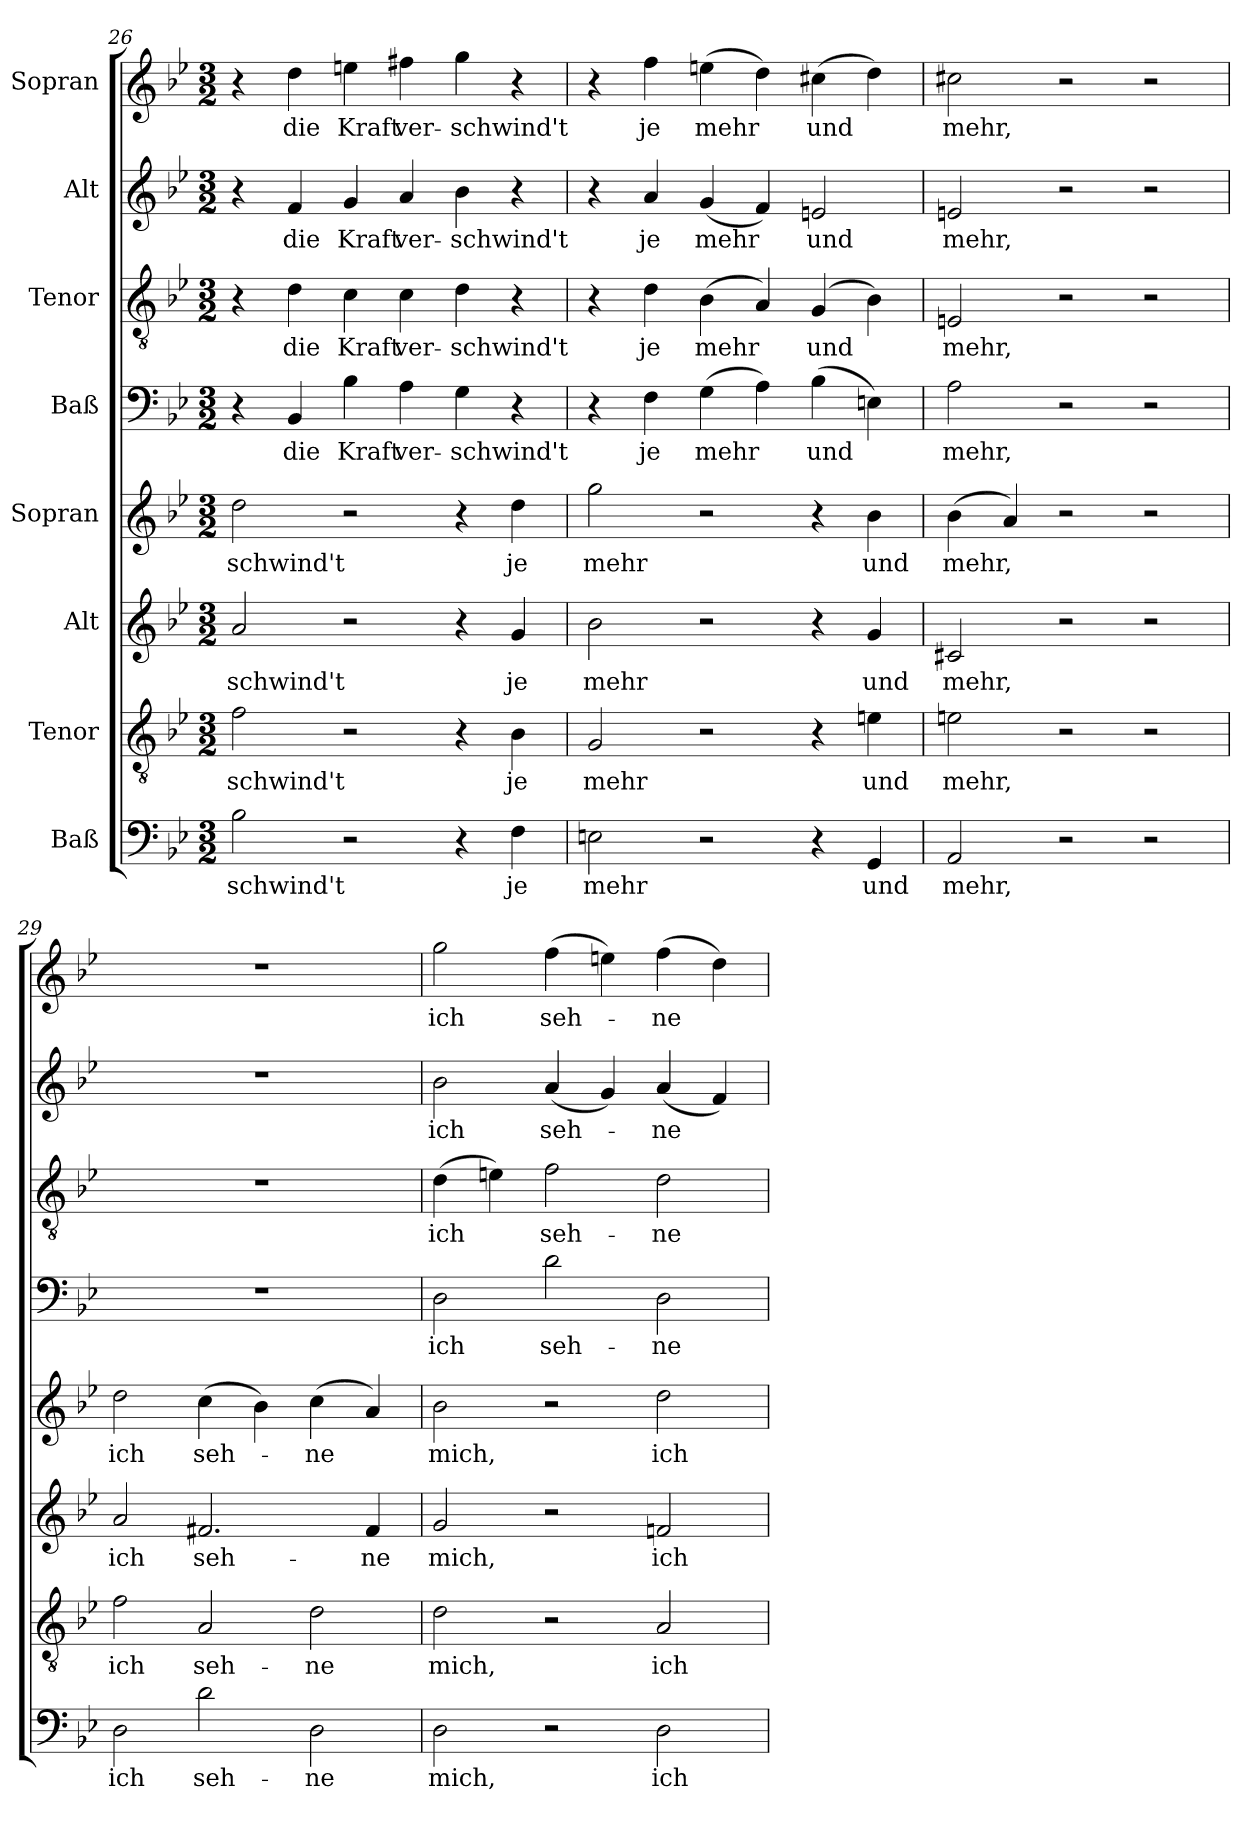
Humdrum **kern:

**kern	**text	**kern	**text	**kern	**text	**kern	**text	**kern	**text	**kern	**text	**kern	**text	**kern	**text
*part8	*part8	*part7	*part7	*part6	*part6	*part5	*part5	*part4	*part4	*part3	*part3	*part2	*part2	*part1	*part1
*staff8	*staff8	*staff7	*staff7	*staff6	*staff6	*staff5	*staff5	*staff4	*staff4	*staff3	*staff3	*staff2	*staff2	*staff1	*staff1
*I"Baß	*	*I"Tenor	*	*I"Alt	*	*I"Sopran	*	*I"Baß	*	*I"Tenor	*	*I"Alt	*	*I"Sopran	*
*clefF4	*	*clefGv2	*	*clefG2	*	*clefG2	*	*clefF4	*	*clefGv2	*	*clefG2	*	*clefG2	*
*k[b-e-]	*	*k[b-e-]	*	*k[b-e-]	*	*k[b-e-]	*	*k[b-e-]	*	*k[b-e-]	*	*k[b-e-]	*	*k[b-e-]	*
*g:	*	*g:	*	*g:	*	*g:	*	*g:	*	*g:	*	*g:	*	*g:	*
*M3/2	*	*M3/2	*	*M3/2	*	*M3/2	*	*M3/2	*	*M3/2	*	*M3/2	*	*M3/2	*
=26	=26	=26	=26	=26	=26	=26	=26	=26	=26	=26	=26	=26	=26	=26	=26
!	!LO:LY:b	!	!LO:LY:b	!	!LO:LY:b	!	!LO:LY:b	!	!	!	!	!	!	!	!
2B-\	-schwind't	2f\	-schwind't	2a/	-schwind't	2dd\	-schwind't	4r	.	4r	.	4r	.	4r	.
!	!	!	!	!	!	!	!	!	!LO:LY:b	!	!LO:LY:b	!	!LO:LY:b	!	!LO:LY:b
.	.	.	.	.	.	.	.	4BB-/	die	4d\	die	4f/	die	4dd\	die
!	!	!	!	!	!	!	!	!	!LO:LY:b	!	!LO:LY:b	!	!LO:LY:b	!	!LO:LY:b
2r	.	2r	.	2r	.	2r	.	4B-\	Kraft	4c\	Kraft	4g/	Kraft	4een\	Kraft
!	!	!	!	!	!	!	!	!	!LO:LY:b	!	!LO:LY:b	!	!LO:LY:b	!	!LO:LY:b
.	.	.	.	.	.	.	.	4A\	ver-	4c\	ver-	4a/	ver-	4ff#X\	ver-
!	!	!	!	!	!	!	!	!	!LO:LY:b	!	!LO:LY:b	!	!LO:LY:b	!	!LO:LY:b
4r	.	4r	.	4r	.	4r	.	4G\	-schwind't	4d\	-schwind't	4b-\	-schwind't	4gg\	-schwind't
!	!LO:LY:b	!	!LO:LY:b	!	!LO:LY:b	!	!LO:LY:b	!	!	!	!	!	!	!	!
4F\	je	4B-\	je	4g/	je	4dd\	je	4r	.	4r	.	4r	.	4r	.
!!LO:PB:g=z
=27	=27	=27	=27	=27	=27	=27	=27	=27	=27	=27	=27	=27	=27	=27	=27
!	!LO:LY:b	!	!LO:LY:b	!	!LO:LY:b	!	!LO:LY:b	!	!	!	!	!	!	!	!
2En\	mehr	2G/	mehr	2b-\	mehr	2gg\	mehr	4r	.	4r	.	4r	.	4r	.
!	!	!	!	!	!	!	!	!	!LO:LY:b	!	!LO:LY:b	!	!LO:LY:b	!	!LO:LY:b
.	.	.	.	.	.	.	.	4F\	je	4d\	je	4a/	je	4ff\	je
!	!	!	!	!	!	!	!	!	!LO:LY:b	!	!LO:LY:b	!	!LO:LY:b	!	!LO:LY:b
2r	.	2r	.	2r	.	2r	.	(>4G\	mehr	(>4B-\	mehr	(<4g/	mehr	(>4een\	mehr
.	.	.	.	.	.	.	.	4A\)	.	4A/)	.	4f/)	.	4dd\)	.
!	!	!	!	!	!	!	!	!	!LO:LY:b	!	!LO:LY:b	!	!LO:LY:b	!	!LO:LY:b
4r	.	4r	.	4r	.	4r	.	(>4B-\	und	(>4G/	und	2en/	und	(>4cc#X\	und
!	!LO:LY:b	!	!LO:LY:b	!	!LO:LY:b	!	!LO:LY:b	!	!	!	!	!	!	!	!
4GG/	und	4en\	und	4g/	und	4b-\	und	4En\)	.	4B-\)	.	.	.	4dd\)	.
!!LO:PB:g=z
=28	=28	=28	=28	=28	=28	=28	=28	=28	=28	=28	=28	=28	=28	=28	=28
!	!LO:LY:b	!	!LO:LY:b	!	!LO:LY:b	!	!LO:LY:b	!	!LO:LY:b	!	!LO:LY:b	!	!LO:LY:b	!	!LO:LY:b
2AA/	mehr,	2en\	mehr,	2c#X/	mehr,	(>4b-\	mehr,	2A\	mehr,	2En/	mehr,	2en/	mehr,	2cc#X\	mehr,
.	.	.	.	.	.	4a/)	.	.	.	.	.	.	.	.	.
2r	.	2r	.	2r	.	2r	.	2r	.	2r	.	2r	.	2r	.
2r	.	2r	.	2r	.	2r	.	2r	.	2r	.	2r	.	2r	.
=29	=29	=29	=29	=29	=29	=29	=29	=29	=29	=29	=29	=29	=29	=29	=29
!	!LO:LY:b	!	!LO:LY:b	!	!LO:LY:b	!	!LO:LY:b	!	!	!	!	!	!	!	!
2D\	ich	2f\	ich	2a/	ich	2dd\	ich	1.r	.	1.r	.	1.r	.	1.r	.
!	!LO:LY:b	!	!LO:LY:b	!	!LO:LY:b	!	!LO:LY:b	!	!	!	!	!	!	!	!
2d\	seh-	2A/	seh-	2.f#X/	seh-	(>4cc\	seh-	.	.	.	.	.	.	.	.
.	.	.	.	.	.	4b-\)	.	.	.	.	.	.	.	.	.
!	!LO:LY:b	!	!LO:LY:b	!	!	!	!LO:LY:b	!	!	!	!	!	!	!	!
2D\	-ne	2d\	-ne	.	.	(>4cc\	-ne	.	.	.	.	.	.	.	.
!	!	!	!	!	!LO:LY:b	!	!	!	!	!	!	!	!	!	!
.	.	.	.	4f#/	-ne	4a/)	.	.	.	.	.	.	.	.	.
=30	=30	=30	=30	=30	=30	=30	=30	=30	=30	=30	=30	=30	=30	=30	=30
!	!LO:LY:b	!	!LO:LY:b	!	!LO:LY:b	!	!LO:LY:b	!	!LO:LY:b	!	!LO:LY:b	!	!LO:LY:b	!	!LO:LY:b
2D\	mich,	2d\	mich,	2g/	mich,	2b-\	mich,	2D\	ich	(>4d\	ich	2b-\	ich	2gg\	ich
.	.	.	.	.	.	.	.	.	.	4en\)	.	.	.	.	.
!	!	!	!	!	!	!	!	!	!LO:LY:b	!	!LO:LY:b	!	!LO:LY:b	!	!LO:LY:b
2r	.	2r	.	2r	.	2r	.	2d\	seh-	2f\	seh-	(<4a/	seh-	(>4ff\	seh-
.	.	.	.	.	.	.	.	.	.	.	.	4g/)	.	4een\)	.
!	!LO:LY:b	!	!LO:LY:b	!	!LO:LY:b	!	!LO:LY:b	!	!LO:LY:b	!	!LO:LY:b	!	!LO:LY:b	!	!LO:LY:b
2D\	ich	2A/	ich	2fn/	ich	2dd\	ich	2D\	-ne	2d\	-ne	(<4a/	-ne	(>4ff\	-ne
.	.	.	.	.	.	.	.	.	.	.	.	4f/)	.	4dd\)	.
=	=	=	=	=	=	=	=	=	=	=	=	=	=	=	=
*-	*-	*-	*-	*-	*-	*-	*-	*-	*-	*-	*-	*-	*-	*-	*-
